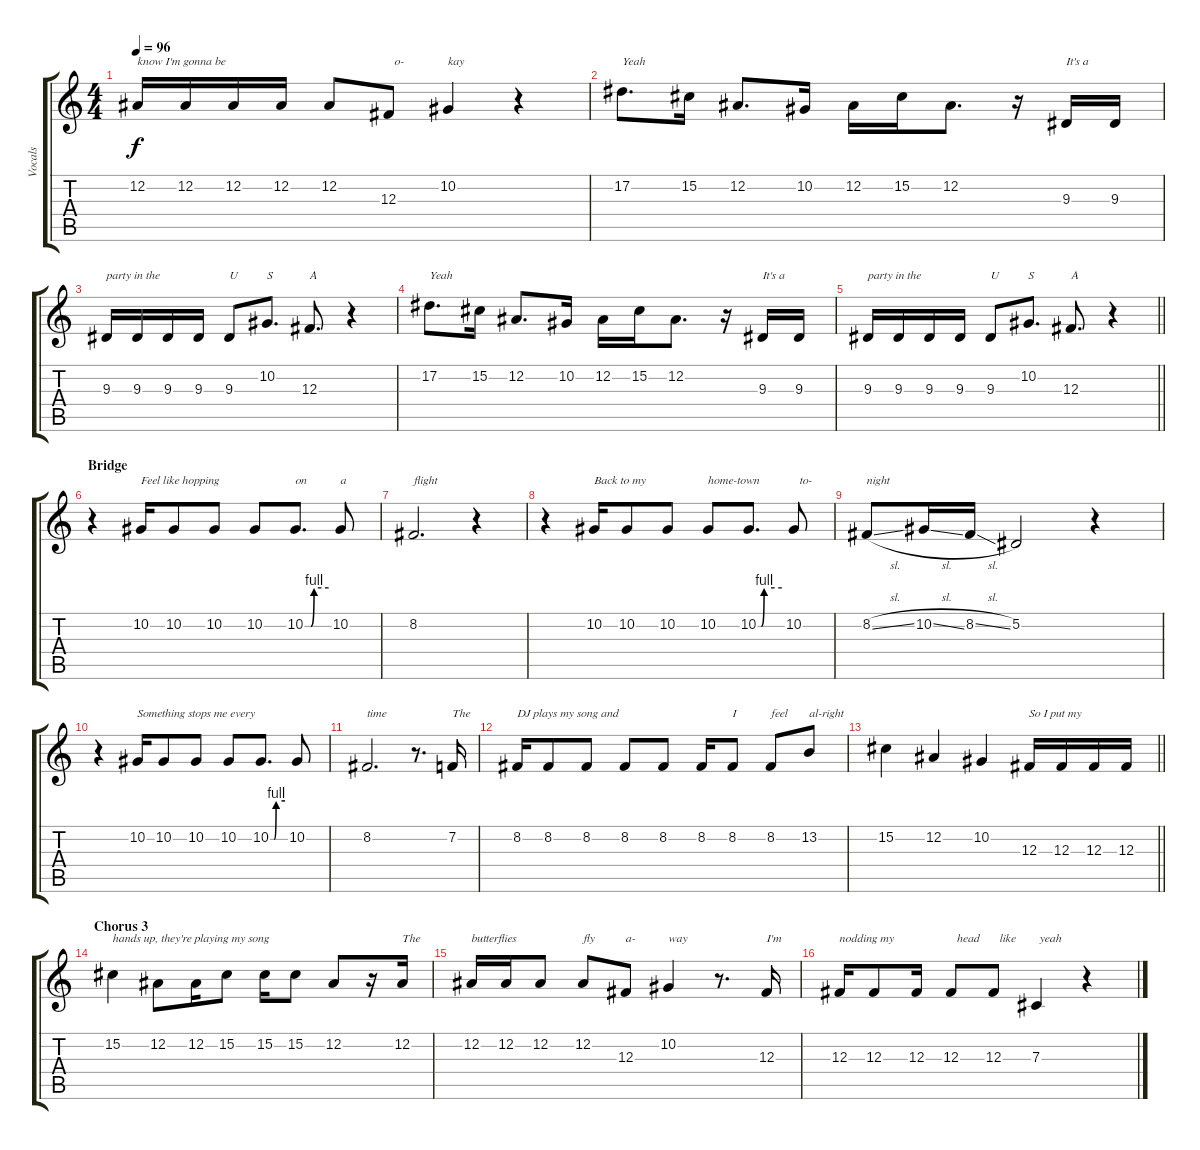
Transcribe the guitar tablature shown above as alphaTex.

\track ("Vocals" "Vocals") {instrument clarinet}
\staff {score tabs}
\tuning (Eb4 Bb3 Gb3 Db3 Ab2 Eb2) {hide}
\ts (4 4)
\tempo 96
\clef g2
\ks c
12.2.16{txt "know I'm gonna be" dy f} 12.2.16 12.2.16 12.2.16 12.2.8 12.3.8{txt "  o-"} 10.2.4{txt "kay"} r.4 |
17.2.8{d txt "Yeah"} 15.2.16 12.2.8{d} 10.2.16 12.2.16 15.2.16 12.2.8{d} r.16 9.3.16{txt "It's a"} 9.3.16 |
9.3.16{txt "party in the"} 9.3.16 9.3.16 9.3.16 9.3.8{txt "U"} 10.2.8{d txt "S"} 12.3.8{d txt "A"} r.4 |
17.2.8{d txt "Yeah"} 15.2.16 12.2.8{d} 10.2.16 12.2.16 15.2.16 12.2.8{d} r.16 9.3.16{txt "It's a"} 9.3.16 |
\barLineRight lightlight
9.3.16{txt "party in the"} 9.3.16 9.3.16 9.3.16 9.3.8{txt "U"} 10.2.8{d txt "S"} 12.3.8{d txt "A"} r.4 |
\section ("" "Bridge")
r.4 10.2.16{txt "Feel like hopping"} 10.2.8 10.2.8 10.2.8 10.2{be (custom 0 0 15 0 23 4 60 4)}.8{d txt "on"} 10.2.8{txt "a"} |
8.2.2{d txt "flight"} r.4 |
r.4 10.2.16{txt "Back to my"} 10.2.8 10.2.8 10.2.8{txt "home-town"} 10.2{be (custom 0 0 8 0 15 4 60 4)}.8{d} 10.2.8{txt "  to-"} |
8.2{sl}.8{txt "night"} 10.2{sl}.16 8.2{sl}.16 5.2.2 r.4 |
r.4 10.2.16{txt "Something stops me every"} 10.2.8 10.2.8 10.2.8 10.2{be (custom 0 0 15 0 23 4 60 4)}.8{d} 10.2.8 |
8.2.2{d txt "time"} r.8{d} 7.2.16{txt "The"} |
8.2.16{txt "DJ plays my song and"} 8.2.8 8.2.8 8.2.8 8.2.8 8.2.16 8.2.8{txt "I"} 8.2.8{txt "feel"} 13.2.8{txt "al-right"} |
\barLineRight lightlight
15.2.4 12.2.4 10.2.4 12.3.16{txt "So I put my"} 12.3.16 12.3.16 12.3.16 |
\section ("" "Chorus 3")
15.2.4{txt "hands up, they're playing my song"} 12.2.8 12.2.16 15.2.8 15.2.16 15.2.8 12.2.8 r.16 12.2.16{txt "The"} |
12.2.16{txt "butterflies"} 12.2.16 12.2.8 12.2.8{txt "fly"} 12.3.8{txt "a-"} 10.2.4{txt "way"} r.8{d} 12.3.16{txt "I'm"} |
12.3.16{txt "nodding my"} 12.3.8 12.3.16 12.3.8{txt "  head"} 12.3.8{txt "  like"} 7.3.4{txt " yeah"} r.4
